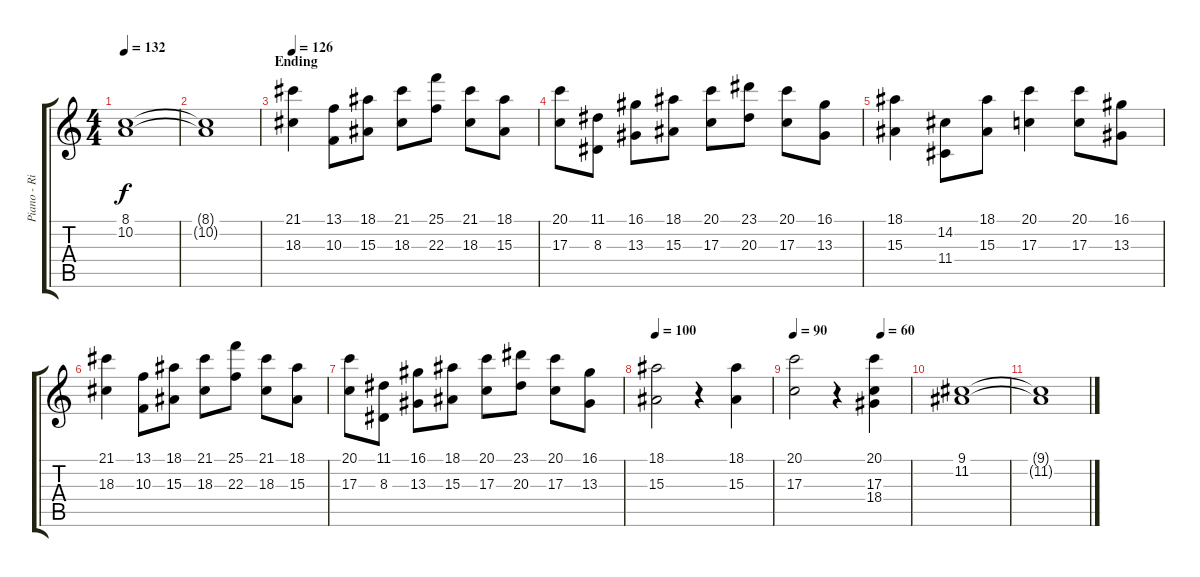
\track ("Piano - Right" "Piano - Ri") {instrument brightacousticpiano}
\staff {score tabs}
\tuning (E4 B3 G3 D3 A2 E2) {hide}
\ts (4 4)
\section ("" "")
\tempo 132
\clef g2
\ks c
(8.1 10.2).1{dy f} |
(8.1{t} 10.2{t}).1 |
\section ("" "Ending")
\tempo 126
(21.1 18.3).4 (13.1 10.3).8 (18.1 15.3).8 (21.1 18.3).8 (25.1 22.3).8 (21.1 18.3).8 (18.1 15.3).8 |
(20.1 17.3).8 (11.1 8.3).8 (16.1 13.3).8 (18.1 15.3).8 (20.1 17.3).8 (23.1 20.3).8 (20.1 17.3).8 (16.1 13.3).8 |
(18.1 15.3).4 (14.2 11.4).8 (18.1 15.3).8 (20.1 17.3).4 (20.1 17.3).8 (16.1 13.3).8 |
(21.1 18.3).4 (13.1 10.3).8 (18.1 15.3).8 (21.1 18.3).8 (25.1 22.3).8 (21.1 18.3).8 (18.1 15.3).8 |
(20.1 17.3).8 (11.1 8.3).8 (16.1 13.3).8 (18.1 15.3).8 (20.1 17.3).8 (23.1 20.3).8 (20.1 17.3).8 (16.1 13.3).8 |
\tempo 100
(18.1 15.3).2 r.4 (18.1 15.3).4 |
\tempo 90
\tempo (60 0.75)
(20.1 17.3).2 r.4 (20.1 17.3 18.4).4 |
(9.1 11.2).1{volume 0} |
(9.1{t} 11.2{t}).1
